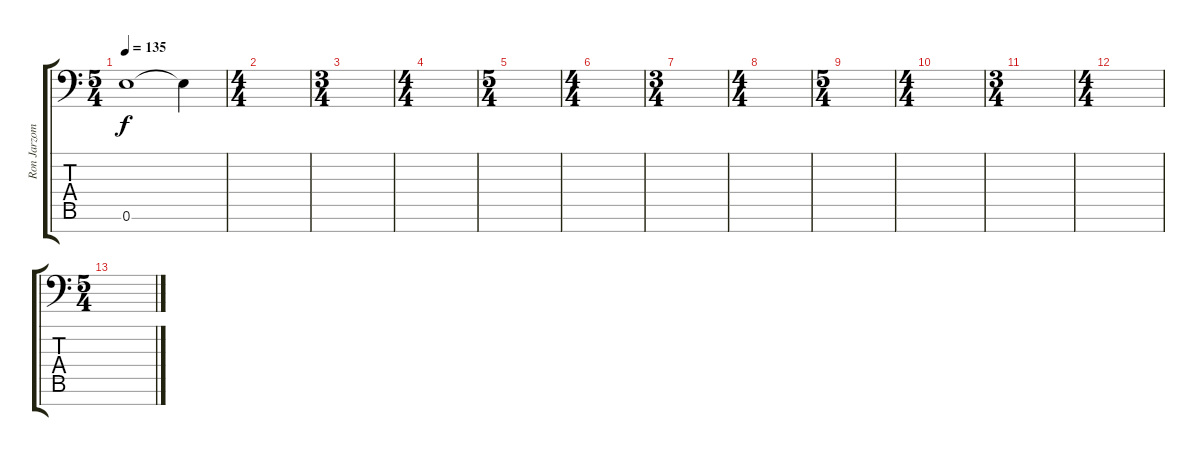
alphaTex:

\track ("Ron Jarzombek Rhythm 1" "Ron Jarzom") {instrument acousticguitarsteel}
\staff {score tabs}
\tuning (E4 B3 G3 D3 A2 E2 A1) {hide}
\ts (5 4)
\tempo 135
\clef f4
\ks c
0.6{t}.1{dy f} 0.6{t}.4 |
\ts (4 4)
|
\ts (3 4)
|
\ts (4 4)
|
\ts (5 4)
|
\ts (4 4)
|
\ts (3 4)
|
\ts (4 4)
|
\ts (5 4)
|
\ts (4 4)
|
\ts (3 4)
|
\ts (4 4)
|
\ts (5 4)
